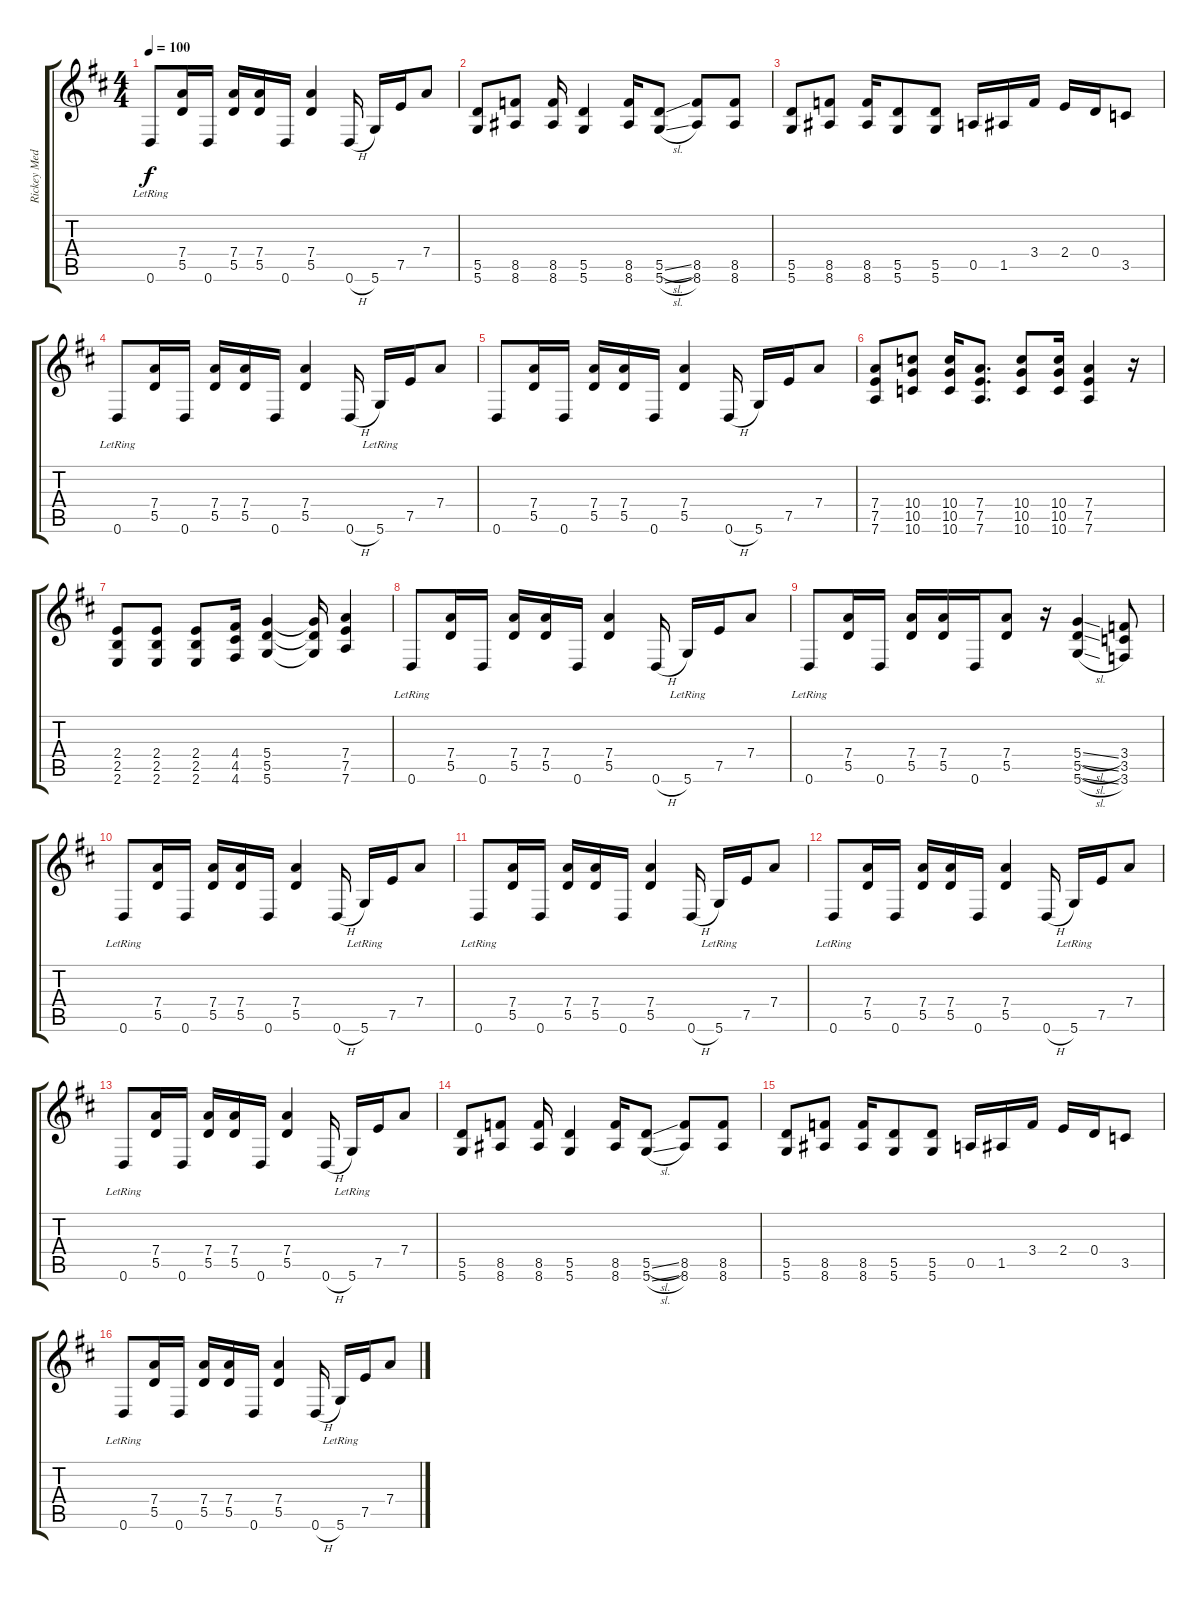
\track ("Rickey Medlocke Guitar" "Rickey Med") {instrument overdrivenguitar}
\staff {score tabs}
\tuning (E4 B3 G3 D3 A2 D2) {hide}
\ts (4 4)
\tempo 100
\clef g2
\ks d
0.6{lr}.8{dy f} (7.4 5.5).16 0.6.16 (7.4 5.5).16 (7.4 5.5).16 0.6.16 (7.4 5.5).4 0.6{h}.16 5.6.16 7.5.16 7.4.8 |
(5.5 5.6).8 (8.5 8.6).8 (8.5 8.6).16 (5.5 5.6).4 (8.5 8.6).16 (5.5{sl} 5.6{sl}).8 (8.5 8.6).8 (8.5 8.6).8 |
(5.5 5.6).8 (8.5 8.6).8 (8.5 8.6).16 (5.5 5.6).8 (5.5 5.6).8 0.5.16 1.5.16 3.4.16 2.4.16 0.4.16 3.5.8 |
0.6{lr}.8 (7.4 5.5).16 0.6.16 (7.4 5.5).16 (7.4 5.5).16 0.6.16 (7.4 5.5).4 0.6{h}.16 5.6{lr}.16 7.5.16 7.4.8 |
0.6.8 (7.4 5.5).16 0.6.16 (7.4 5.5).16 (7.4 5.5).16 0.6.16 (7.4 5.5).4 0.6{h}.16 5.6.16 7.5.16 7.4.8 |
(7.4 7.5 7.6).8 (10.4 10.5 10.6).8 (10.4 10.5 10.6).16 (7.4 7.5 7.6).8{d} (10.4 10.5 10.6).8 (10.4 10.5 10.6).16 (7.4 7.5 7.6).4 r.16 |
(2.4 2.5 2.6).8 (2.4 2.5 2.6).8 (2.4 2.5 2.6).8 (4.4 4.5 4.6).16 (5.4 5.5 5.6).4 (5.4{t} 5.5{t} 5.6{t}).16 (7.4 7.5 7.6).4 |
0.6{lr}.8 (7.4 5.5).16 0.6.16 (7.4 5.5).16 (7.4 5.5).16 0.6.16 (7.4 5.5).4 0.6{h}.16 5.6{lr}.16 7.5.16 7.4.8 |
0.6{lr}.8 (7.4 5.5).16 0.6.16 (7.4 5.5).16 (7.4 5.5).16 0.6.16 (7.4 5.5).8 r.16 (5.4{sl} 5.5{sl} 5.6{sl}).4 (3.4 3.5 3.6).8 |
0.6{lr}.8 (7.4 5.5).16 0.6.16 (7.4 5.5).16 (7.4 5.5).16 0.6.16 (7.4 5.5).4 0.6{h}.16 5.6{lr}.16 7.5.16 7.4.8 |
0.6{lr}.8 (7.4 5.5).16 0.6.16 (7.4 5.5).16 (7.4 5.5).16 0.6.16 (7.4 5.5).4 0.6{h}.16 5.6{lr}.16 7.5.16 7.4.8 |
0.6{lr}.8 (7.4 5.5).16 0.6.16 (7.4 5.5).16 (7.4 5.5).16 0.6.16 (7.4 5.5).4 0.6{h}.16 5.6{lr}.16 7.5.16 7.4.8 |
0.6{lr}.8 (7.4 5.5).16 0.6.16 (7.4 5.5).16 (7.4 5.5).16 0.6.16 (7.4 5.5).4 0.6{h}.16 5.6{lr}.16 7.5.16 7.4.8 |
(5.5 5.6).8 (8.5 8.6).8 (8.5 8.6).16 (5.5 5.6).4 (8.5 8.6).16 (5.5{sl} 5.6{sl}).8 (8.5 8.6).8 (8.5 8.6).8 |
(5.5 5.6).8 (8.5 8.6).8 (8.5 8.6).16 (5.5 5.6).8 (5.5 5.6).8 0.5.16 1.5.16 3.4.16 2.4.16 0.4.16 3.5.8 |
0.6{lr}.8 (7.4 5.5).16 0.6.16 (7.4 5.5).16 (7.4 5.5).16 0.6.16 (7.4 5.5).4 0.6{h}.16 5.6{lr}.16 7.5.16 7.4.8
